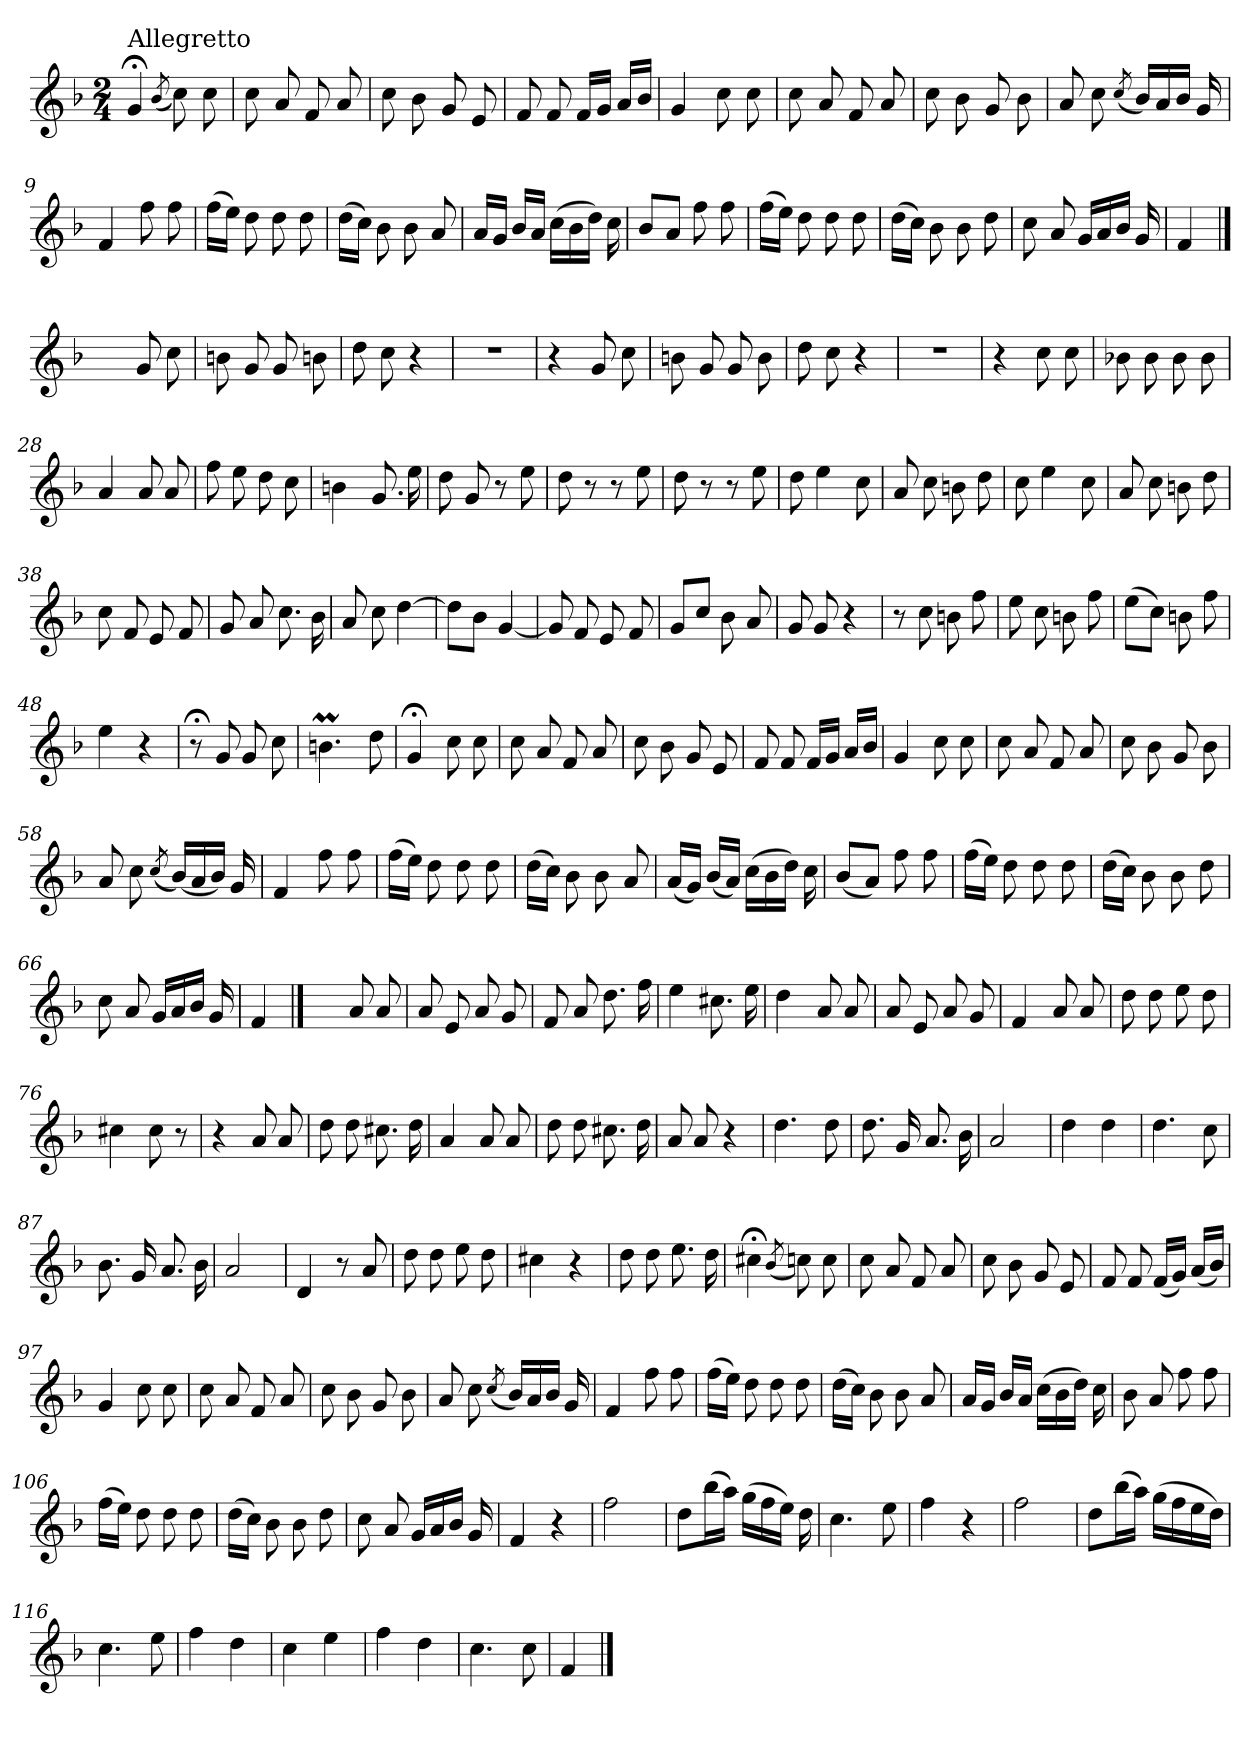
**kern
*part1
*staff1
*clefG2
*k[b-]
*F:
*M2/4
=1
!LO:TX:a:t=Allegretto
4g;</
(<8qb-/
8cc\)
8cc\
=2
8cc\
8a/
8f/
8a/
=3
8cc\
8b-\
8g/
8e/
=4
8f/
8f/
16f/LL
16g/JJ
16a/LL
16b-/JJ
=5
4g/
8cc\
8cc\
=6
8cc\
8a/
8f/
8a/
=7
8cc\
8b-\
8g/
8b-\
!!LO:LB:g=z
=8
8a/
8cc\
(<8qcc/
16b-/LL)
16a/
16b-/JJ
16g/
=9
4f/
8ff\
8ff\
=10
(>16ff\LL
16ee\JJ)
8dd\
8dd\
8dd\
=11
(>16dd\LL
16cc\JJ)
8b-\
8b-\
8a/
=12
16a/LL
16g/JJ
16b-/LL
16a/JJ
(>16cc\LL
16b-\
16dd\JJ)
16cc\
=13
8b-/L
8a/J
8ff\
8ff\
=14
(>16ff\LL
16ee\JJ)
8dd\
8dd\
8dd\
=15
(>16dd\LL
16cc\JJ)
8b-\
8b-\
8dd\
!!LO:LB:g=z
=16
8cc\
8a/
16g/LL
16a/
16b-/JJ
16g/
=17
4f/
==18
4ryy
8g/
8cc\
=19
8bn\
8g/
8g/
8bn\
=20
8dd\
8cc\
4r
=21
2r
=22
4r
8g/
8cc\
=23
8bn\
8g/
8g/
8b\
=24
8dd\
8cc\
4r
!!LO:LB:g=z
=25
2r
=26
4r
8cc\
8cc\
=27
8b-X\
8b-\
8b-\
8b-\
=28
4a/
8a/
8a/
=29
8ff\
8ee\
8dd\
8cc\
=30
4bn\
8.g/
16ee\
=31
8dd\
8g/
8r
8ee\
=32
8dd\
8r
8r
8ee\
=33
8dd\
8r
8r
8ee\
!!LO:LB:g=z
=34
8dd\
4ee\
8cc\
=35
8a/
8cc\
8bn\
8dd\
=36
8cc\
4ee\
8cc\
=37
8a/
8cc\
8bn\
8dd\
=38
8cc\
8f/
8e/
8f/
=39
8g/
8a/
8.cc\
16b-\
=40
8a/
8cc\
[4dd\
=41
8dd\L]
8b-\J
[4g/
=42
8g/]
8f/
8e/
8f/
!!LO:LB:g=z
=43
8g/L
8cc/J
8b-\
8a/
=44
8g/
8g/
4r
=45
8r
8cc\
8bn\
8ff\
=46
8ee\
8cc\
8bn\
8ff\
=47
(>8ee\L
8cc\J)
8bn\
8ff\
=48
4ee\
4r
=49
8r;<
8g/
8g/
8cc\
=50
4.bnm\
8dd\
=51
4g;</
8cc\
8cc\
!!LO:LB:g=z
=52
8cc\
8a/
8f/
8a/
=53
8cc\
8b-\
8g/
8e/
=54
8f/
8f/
16f/LL
16g/JJ
16a/LL
16b-/JJ
=55
4g/
8cc\
8cc\
=56
8cc\
8a/
8f/
8a/
=57
8cc\
8b-\
8g/
8b-\
=58
8a/
8cc\
(<8qcc/
(<16b-/LL)
16a/
16b-/JJ)
16g/
=59
4f/
8ff\
8ff\
!!LO:LB:g=z
=60
(>16ff\LL
16ee\JJ)
8dd\
8dd\
8dd\
=61
(>16dd\LL
16cc\JJ)
8b-\
8b-\
8a/
=62
(<16a/LL
16g/JJ)
(<16b-/LL
16a/JJ)
(>16cc\LL
16b-\
16dd\JJ)
16cc\
=63
(<8b-/L
8a/J)
8ff\
8ff\
=64
(>16ff\LL
16ee\JJ)
8dd\
8dd\
8dd\
=65
(>16dd\LL
16cc\JJ)
8b-\
8b-\
8dd\
=66
8cc\
8a/
16g/LL
16a/
16b-/JJ
16g/
=67
4f/
!!LO:PB:g=z
==68
4ryy
8a/
8a/
=69
8a/
8e/
8a/
8g/
=70
8f/
8a/
8.dd\
16ff\
=71
4ee\
8.cc#X\
16ee\
=72
4dd\
8a/
8a/
=73
8a/
8e/
8a/
8g/
=74
4f/
8a/
8a/
=75
8dd\
8dd\
8ee\
8dd\
=76
4cc#X\
8cc#\
8r
!!LO:LB:g=z
=77
4r
8a/
8a/
=78
8dd\
8dd\
8.cc#X\
16dd\
=79
4a/
8a/
8a/
=80
8dd\
8dd\
8.cc#X\
16dd\
=81
8a/
8a/
4r
=82
4.dd\
8dd\
=83
8.dd\
16g/
8.a/
16b-\
=84
2a/
=85
4dd\
4dd\
=86
4.dd\
8cc\
!!LO:LB:g=z
=87
8.b-\
16g/
8.a/
16b-\
=88
2a/
=89
4d/
8r
8a/
=90
8dd\
8dd\
8ee\
8dd\
=91
4cc#X\
4r
=92
8dd\
8dd\
8.ee\
16dd\
=93
4cc#X;<\
(<8qb-/
8ccn\)
8cc\
=94
8cc\
8a/
8f/
8a/
=95
8cc\
8b-\
8g/
8e/
!!LO:LB:g=z
=96
8f/
8f/
(<16f/LL
16g/JJ)
(<16a/LL
16b-/JJ)
=97
4g/
8cc\
8cc\
=98
8cc\
8a/
8f/
8a/
=99
8cc\
8b-\
8g/
8b-\
=100
8a/
8cc\
(<8qcc/
16b-/LL)
16a/
16b-/JJ
16g/
=101
4f/
8ff\
8ff\
=102
(>16ff\LL
16ee\JJ)
8dd\
8dd\
8dd\
=103
(>16dd\LL
16cc\JJ)
8b-\
8b-\
8a/
!!LO:LB:g=z
=104
16a/LL
16g/JJ
16b-/LL
16a/JJ
(>16cc\LL
16b-\
16dd\JJ)
16cc\
=105
8b-\
8a/
8ff\
8ff\
=106
(>16ff\LL
16ee\JJ)
8dd\
8dd\
8dd\
=107
(>16dd\LL
16cc\JJ)
8b-\
8b-\
8dd\
=108
8cc\
8a/
16g/LL
16a/
16b-/JJ
16g/
=109
4f/
4r
=110
2ff\
=111
8dd\L
(>16bb-\L
16aa\JJ)
(>16gg\LL
16ff\
16ee\JJ)
16dd\
!!LO:LB:g=z
=112
4.cc\
8ee\
=113
4ff\
4r
=114
2ff\
=115
8dd\L
(>16bb-\L
16aa\JJ)
(>16gg\LL
16ff\
16ee\
16dd\JJ)
=116
4.cc\
8ee\
=117
4ff\
4dd\
=118
4cc\
4ee\
=119
4ff\
4dd\
=120
4.cc\
8cc\
=121
4f/
==
*-
